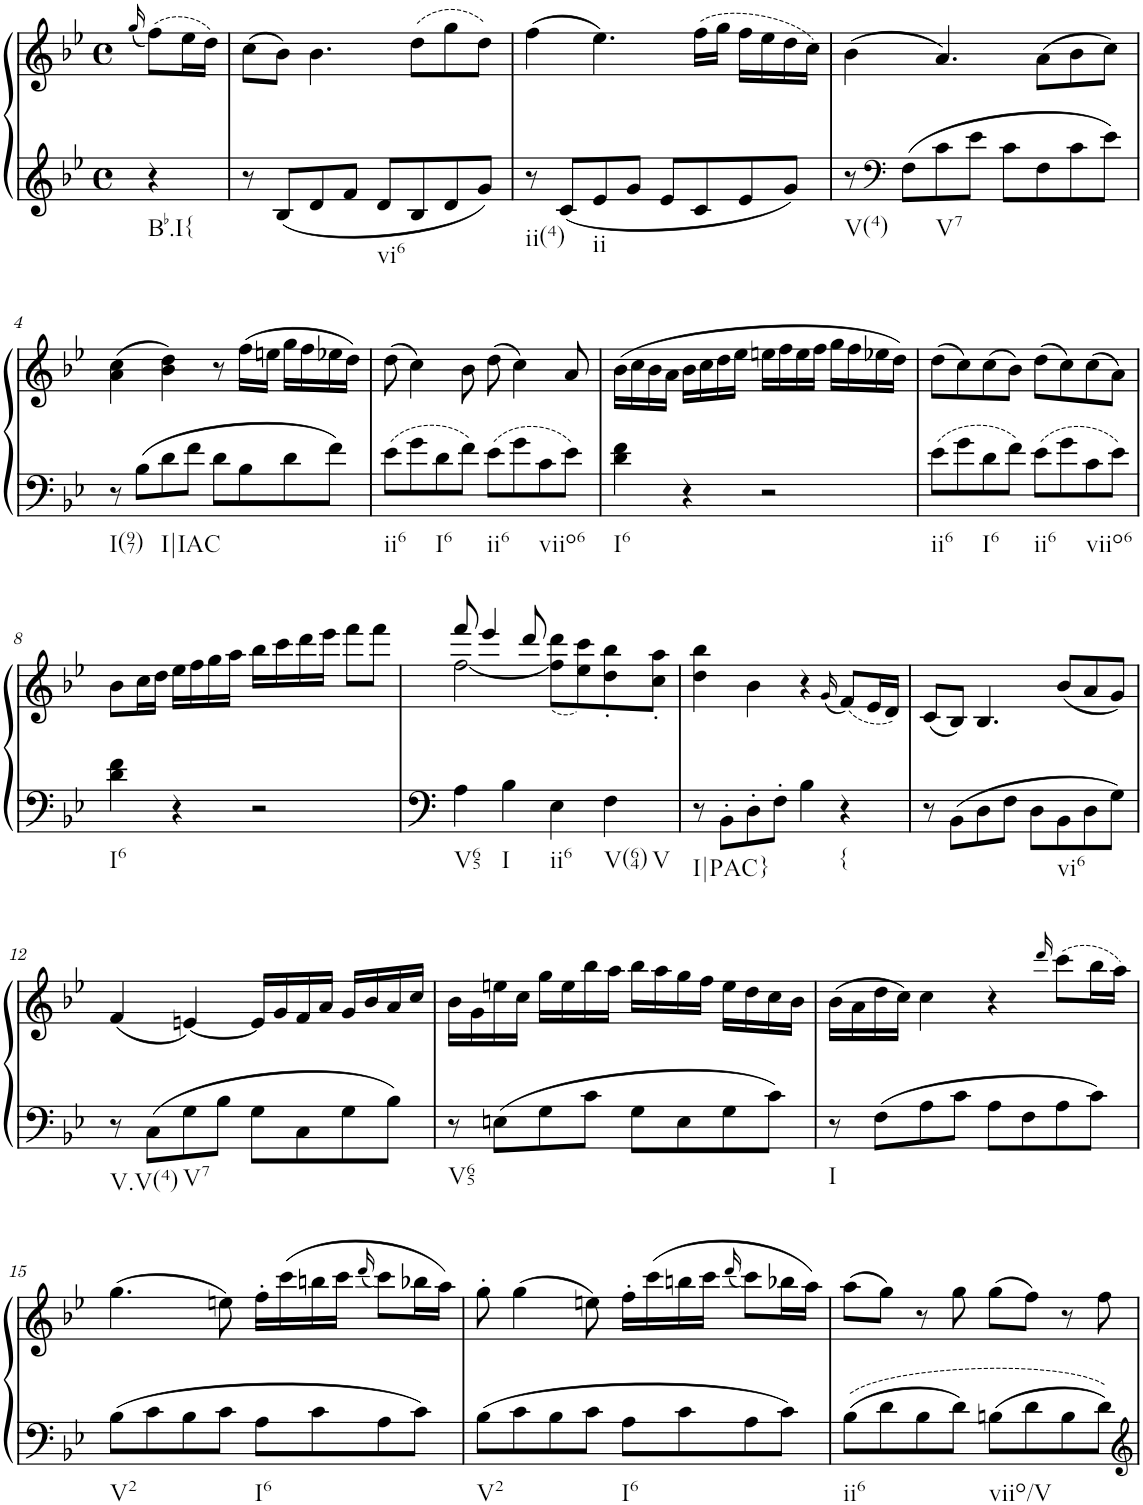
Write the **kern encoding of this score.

**kern	**kern
*part1	*part1
*staff2	*staff1
*I"Piano, Piano right	*
*I'Pno.	*
*clefG2	*clefG2
*k[b-e-]	*k[b-e-]
*M4/4	*M4/4
*met(c)	*met(c)
=	=
.	(16qgg/
!LO:TX:b:t=Bb.I{	!
4r	(8ff\L)
.	16ee-\L
.	16dd\JJ)
=1	=1
8r	(8cc\L
8B-/L	8b-\J)
8d/	4.b-\
8f/J	.
!LO:TX:b:t=vi6	!
8d/L	.
8B-/	(8dd\L
8d/	8gg\
8g/J	8dd\J)
=2	=2
!LO:TX:b:t=ii(4)	!
8r	(4ff\
8c/L	.
!LO:TX:b:t=ii	!
8e-/	4.ee-\)
8g/J	.
8e-/L	.
8c/	(16ff\LL
.	16gg\JJ
8e-/	16ff\LL
.	16ee-\
8g/J	16dd\
.	16cc\JJ)
=3	=3
!LO:TX:b:t=V(4)	!
8r	(4b-\
*clefF4	*
8F\L	.
!LO:TX:b:t=V7	!
8c\	4.a/)
8e-\J	.
8c\L	.
8F\	(8a\L
8c\	8b-\
8e-\J	8cc\J)
!!LO:LB:g=z
=4	=4
!LO:TX:b:t=I(97)	!
8r	(4a\ 4cc\
8B-\L	.
!LO:TX:b:t=I|IAC	!
8d\	4b-\ 4dd\)
8f\J	.
8d\L	8r
8B-\	(16ff\LL
.	16een\JJ
8d\	16gg\LL
.	16ff\
8f\J	16ee-X\
.	16dd\JJ)
=5	=5
!LO:TX:b:t=ii6	!
8e-\L	(8dd\
8g\	4cc\)
!LO:TX:b:t=I6	!
8d\	.
8f\J	8b-\
!LO:TX:b:t=ii6	!
8e-\L	(8dd\
8g\	4cc\)
!LO:TX:b:t=viio6	!
8c\	.
8e-\J	8a/
=6	=6
!LO:TX:b:t=I6	!
4d\ 4f\	(16b-\LL
.	16cc\
.	16b-\
.	16a\JJ
4r	16b-\LL
.	16cc\
.	16dd\
.	16ee-\JJ
2r	16een\LL
.	16ff\
.	16ee\
.	16ff\JJ
.	16gg\LL
.	16ff\
.	16ee-X\
.	16dd\JJ)
=7	=7
!LO:TX:b:t=ii6	!
8e-\L	(8dd\L
8g\	8cc\)
!LO:TX:b:t=I6	!
8d\	(8cc\
8f\J	8b-\J)
!LO:TX:b:t=ii6	!
8e-\L	(8dd\L
8g\	8cc\)
!LO:TX:b:t=viio6	!
8c\	(8cc\
8e-\J	8a\J)
!!LO:LB:g=z
=8	=8
!LO:TX:b:t=I6	!
4d\ 4f\	8b-\L
.	16cc\L
.	16dd\JJ
4r	16ee-\LL
.	16ff\
.	16gg\
.	16aa\JJ
2r	16bb-\LL
.	16ccc\
.	16ddd\
.	16eee-\JJ
.	8fff\L
.	8fff\J
=9	=9
*	*^
!LO:TX:b:t=V65	!	!
4A\	8fff/	[2ff\
.	4eee-/	.
!LO:TX:b:t=I	!	!
4B-\	.	.
.	8ddd/	.
!LO:TX:b:t=ii6	!	!
4E-\	(<8ff\] 8ddd\L	2ryy
.	8ee-\ 8ccc\)	.
!LO:TX:b:t=V(64)	!	!
!LO:TX:b:t=V	!	!
4F\	8dd\'< 8bb-\'<	.
.	8cc\'< 8aa\'<J	.
*	*v	*v
=10	=10
!LO:TX:b:t=I|PAC}	!
8r	4dd\ 4bb-\
8BB-'\L	.
8D'\	4b-\
8F'\J	.
4B-\	4r
.	(16qg/
!LO:TX:b:t={	!
4r	(8f/L)
.	16e-/L
.	16d/JJ)
=11	=11
8r	(8c/L
8BB-\L	8B-/J)
8D\	4.B-/
8F\J	.
8D\L	.
!LO:TX:b:t=vi6	!
8BB-\	(8b-/L
8D\	8a/
8G\J	8g/J)
!!LO:LB:g=z
=12	=12
!LO:TX:b:t=V.V(4)	!
8r	(4f/
8C\L	.
!LO:TX:b:t=V7	!
8G\	[4en/)
8B-\J	.
8G\L	16e/LL]
.	16g/
8C\	16f/
.	16a/JJ
8G\	16g/LL
.	16b-/
8B-\J	16a/
.	16cc/JJ
=13	=13
!LO:TX:b:t=V65	!
8r	16b-\LL
.	16g\
8En\L	16een\
.	16cc\JJ
8G\	16gg\LL
.	16ee\
8c\J	16bb-\
.	16aa\JJ
8G\L	16bb-\LL
.	16aa\
8E\	16gg\
.	16ff\JJ
8G\	16ee\LL
.	16dd\
8c\J	16cc\
.	16b-\JJ
=14	=14
!LO:TX:b:t=I	!
8r	(16b-\LL
.	16a\
8F\L	16dd\
.	16cc\JJ)
8A\	4cc\
8c\J	.
8A\L	4r
8F\	.
.	16qddd/
8A\	(8ccc\L
8c\J	16bb-\L
.	16aa\JJ)
!!LO:LB:g=z
=15	=15
!LO:TX:b:t=V2	!
8B-\L	(4.gg\
8c\	.
8B-\	.
8c\J	8een\)
!LO:TX:b:t=I6	!
8A\L	16ff'\LL
.	(16ccc\
8c\	16bbn\
.	16ccc\JJ
.	(16qddd/
8A\	8ccc\L)
8c\J	16bb-X\L
.	16aa\JJ)
=16	=16
!LO:TX:b:t=V2	!
8B-\L	8gg'\
8c\	(4gg\
8B-\	.
8c\J	8een\)
!LO:TX:b:t=I6	!
8A\L	16ff'\LL
.	(16ccc\
8c\	16bbn\
.	16ccc\JJ
.	(16qddd/
8A\	8ccc\L)
8c\J	16bb-X\L
.	16aa\JJ)
=17	=17
!LO:TX:b:t=ii6	!
8B-\L	(8aa\L
8d\	8gg\J)
8B-\	8r
8d\J	8gg\
!LO:TX:b:t=viio/V	!
8Bn\L	(8gg\L
8d\	8ff\J)
8B\	8r
8d\J	8ff\
=	=
*-	*-
